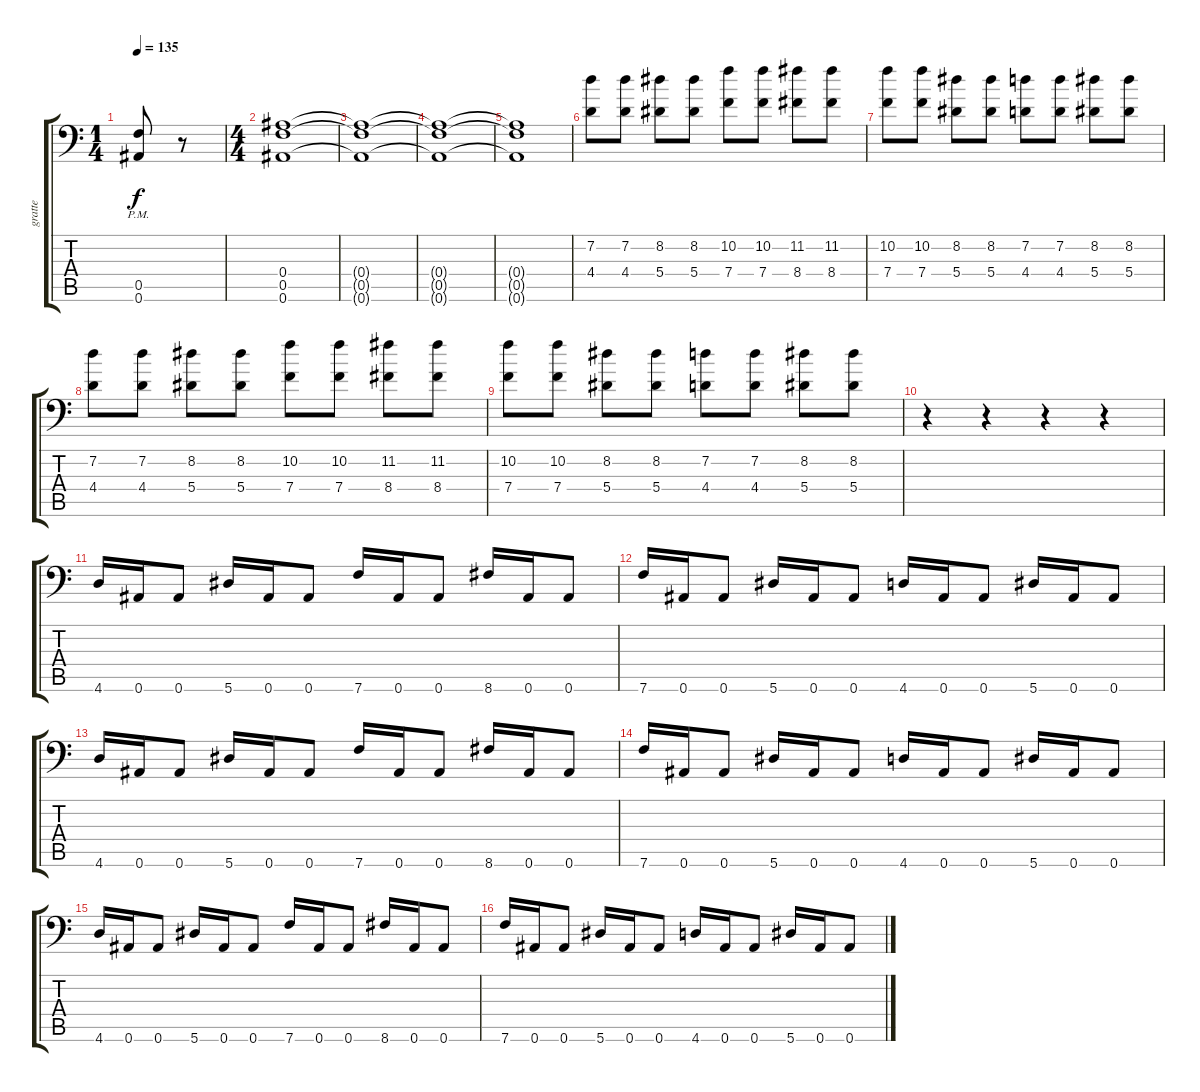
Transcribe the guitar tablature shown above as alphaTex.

\track ("gratte" "gratte") {instrument distortionguitar}
\staff {score tabs}
\tuning (C4 G3 Eb3 Bb2 F2 Bb1) {hide}
\ts (1 4)
\tempo 135
\clef f4
\ks c
(0.5{pm} 0.6{pm}).8{dy f} r.8 |
\ts (4 4)
(0.4 0.5 0.6).1 |
(0.4{t} 0.5{t} 0.6{t}).1 |
(0.4{t} 0.5{t} 0.6{t}).1 |
(0.4{t} 0.5{t} 0.6{t}).1 |
(7.2 4.4).8 (7.2 4.4).8 (8.2 5.4).8 (8.2 5.4).8 (10.2 7.4).8 (10.2 7.4).8 (11.2 8.4).8 (11.2 8.4).8 |
(10.2 7.4).8 (10.2 7.4).8 (8.2 5.4).8 (8.2 5.4).8 (7.2 4.4).8 (7.2 4.4).8 (8.2 5.4).8 (8.2 5.4).8 |
(7.2 4.4).8 (7.2 4.4).8 (8.2 5.4).8 (8.2 5.4).8 (10.2 7.4).8 (10.2 7.4).8 (11.2 8.4).8 (11.2 8.4).8 |
(10.2 7.4).8 (10.2 7.4).8 (8.2 5.4).8 (8.2 5.4).8 (7.2 4.4).8 (7.2 4.4).8 (8.2 5.4).8 (8.2 5.4).8 |
r.4 r.4 r.4 r.4 |
4.6.16 0.6.16 0.6.8 5.6.16 0.6.16 0.6.8 7.6.16 0.6.16 0.6.8 8.6.16 0.6.16 0.6.8 |
7.6.16 0.6.16 0.6.8 5.6.16 0.6.16 0.6.8 4.6.16 0.6.16 0.6.8 5.6.16 0.6.16 0.6.8 |
4.6.16 0.6.16 0.6.8 5.6.16 0.6.16 0.6.8 7.6.16 0.6.16 0.6.8 8.6.16 0.6.16 0.6.8 |
7.6.16 0.6.16 0.6.8 5.6.16 0.6.16 0.6.8 4.6.16 0.6.16 0.6.8 5.6.16 0.6.16 0.6.8 |
4.6.16 0.6.16 0.6.8 5.6.16 0.6.16 0.6.8 7.6.16 0.6.16 0.6.8 8.6.16 0.6.16 0.6.8 |
7.6.16 0.6.16 0.6.8 5.6.16 0.6.16 0.6.8 4.6.16 0.6.16 0.6.8 5.6.16 0.6.16 0.6.8
